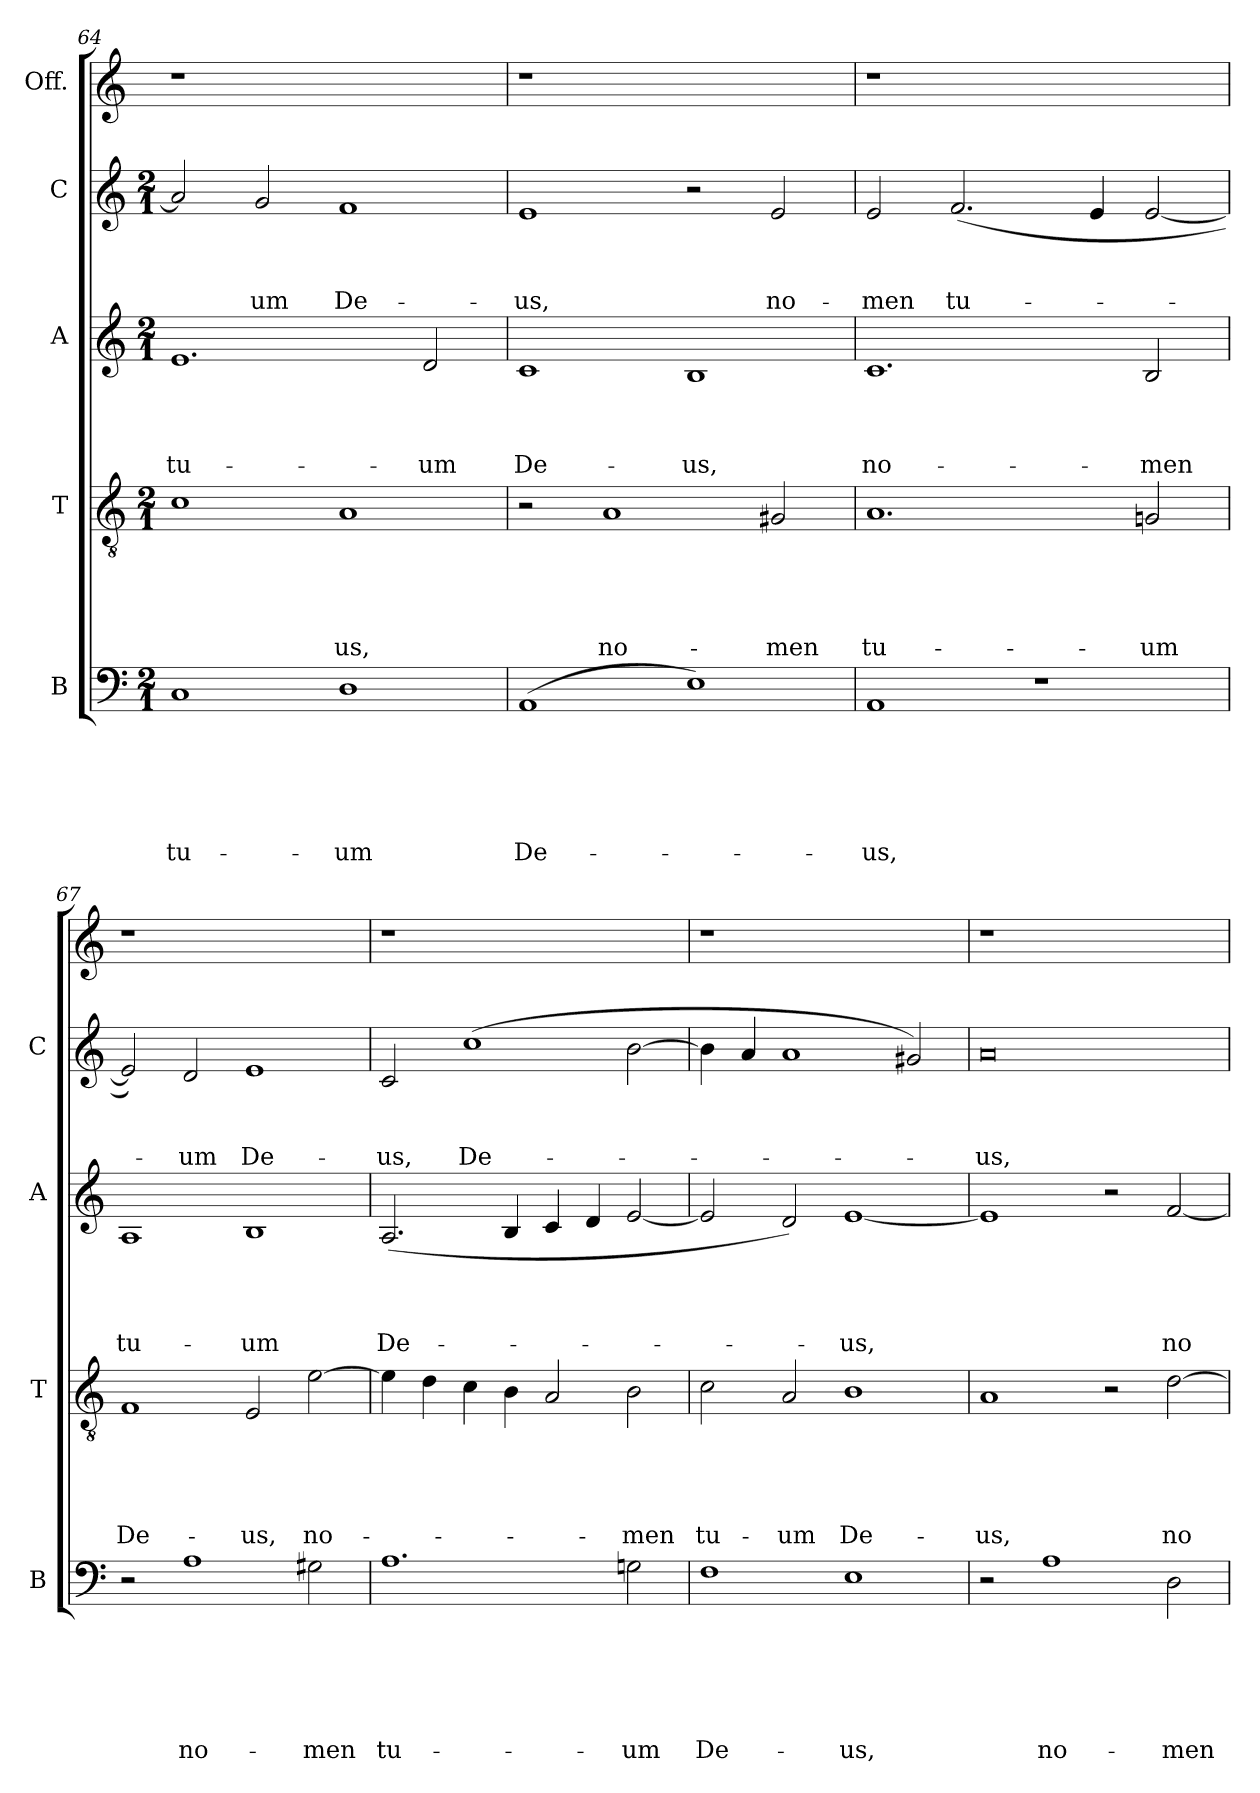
**kern	**text	**text	**text	**text	**text	**text	**kern	**text	**text	**text	**text	**text	**kern	**text	**text	**text	**text	**kern	**text	**text	**text	**kern
*part5	*part5	*part5	*part5	*part5	*part5	*part5	*part4	*part4	*part4	*part4	*part4	*part4	*part3	*part3	*part3	*part3	*part3	*part2	*part2	*part2	*part2	*part1
*staff5	*staff5	*staff5	*staff5	*staff5	*staff5	*staff5	*staff4	*staff4	*staff4	*staff4	*staff4	*staff4	*staff3	*staff3	*staff3	*staff3	*staff3	*staff2	*staff2	*staff2	*staff2	*staff1
*I"B	*	*	*	*	*	*	*I"T	*	*	*	*	*	*I"A	*	*	*	*	*I"C	*	*	*	*I"Off.
*I'B	*	*	*	*	*	*	*I'T	*	*	*	*	*	*I'A	*	*	*	*	*I'C	*	*	*	*
*clefF4	*	*	*	*	*	*	*clefGv2	*	*	*	*	*	*clefG2	*	*	*	*	*clefG2	*	*	*	*clefG2
*k[]	*	*	*	*	*	*	*k[]	*	*	*	*	*	*k[]	*	*	*	*	*k[]	*	*	*	*k[]
*C:	*	*	*	*	*	*	*C:	*	*	*	*	*	*C:	*	*	*	*	*C:	*	*	*	*C:
*M2/1	*	*	*	*	*	*	*M2/1	*	*	*	*	*	*M2/1	*	*	*	*	*M2/1	*	*	*	*
=64	=64	=64	=64	=64	=64	=64	=64	=64	=64	=64	=64	=64	=64	=64	=64	=64	=64	=64	=64	=64	=64	=64
!	!	!	!	!	!	!LO:LY:b	!	!	!	!	!	!	!	!	!	!	!LO:LY:b	!	!	!	!	!
1C	.	.	.	.	.	tu-	1c	.	.	.	.	.	1.e	.	.	.	tu-	2a/]	.	.	.	1r
!	!	!	!	!	!	!	!	!	!	!	!	!	!	!	!	!	!	!	!	!	!LO:LY:b	!
.	.	.	.	.	.	.	.	.	.	.	.	.	.	.	.	.	.	2g/	.	.	-um	.
!	!	!	!	!	!	!LO:LY:b	!	!	!	!	!	!LO:LY:b	!	!	!	!	!	!	!	!	!LO:LY:b	!
1D	.	.	.	.	.	-um	1A	.	.	.	.	-us,	.	.	.	.	.	1f	.	.	De-	1ryy
!	!	!	!	!	!	!	!	!	!	!	!	!	!	!	!	!	!LO:LY:b	!	!	!	!	!
.	.	.	.	.	.	.	.	.	.	.	.	.	2d/	.	.	.	-um	.	.	.	.	.
=65	=65	=65	=65	=65	=65	=65	=65	=65	=65	=65	=65	=65	=65	=65	=65	=65	=65	=65	=65	=65	=65	=65
!	!	!	!	!	!	!LO:LY:b	!	!	!	!	!	!	!	!	!	!	!LO:LY:b	!	!	!	!LO:LY:b	!
(>1AA	.	.	.	.	.	De-	2r	.	.	.	.	.	1c	.	.	.	De-	1e	.	.	-us,	1r
!	!	!	!	!	!	!	!	!	!	!	!	!LO:LY:b	!	!	!	!	!	!	!	!	!	!
.	.	.	.	.	.	.	1A	.	.	.	.	no-	.	.	.	.	.	.	.	.	.	.
!	!	!	!	!	!	!	!	!	!	!	!	!	!	!	!	!	!LO:LY:b	!	!	!	!	!
1E)	.	.	.	.	.	.	.	.	.	.	.	.	1B	.	.	.	-us,	2r	.	.	.	1ryy
!	!	!	!	!	!	!	!	!	!	!	!	!LO:LY:b	!	!	!	!	!	!	!	!	!LO:LY:b	!
.	.	.	.	.	.	.	2G#X/	.	.	.	.	-men	.	.	.	.	.	2e/	.	.	no-	.
=66	=66	=66	=66	=66	=66	=66	=66	=66	=66	=66	=66	=66	=66	=66	=66	=66	=66	=66	=66	=66	=66	=66
!	!	!	!	!	!	!LO:LY:b	!	!	!	!	!	!LO:LY:b	!	!	!	!	!LO:LY:b	!	!	!	!LO:LY:b	!
1AA	.	.	.	.	.	-us,	1.A	.	.	.	.	tu-	1.c	.	.	.	no-	2e/	.	.	-men	1r
!	!	!	!	!	!	!	!	!	!	!	!	!	!	!	!	!	!	!	!	!	!LO:LY:b	!
.	.	.	.	.	.	.	.	.	.	.	.	.	.	.	.	.	.	(2.f/	.	.	tu-	.
1r	.	.	.	.	.	.	.	.	.	.	.	.	.	.	.	.	.	.	.	.	.	1ryy
.	.	.	.	.	.	.	.	.	.	.	.	.	.	.	.	.	.	4e/	.	.	.	.
!	!	!	!	!	!	!	!	!	!	!	!	!LO:LY:b	!	!	!	!	!LO:LY:b	!	!	!	!	!
.	.	.	.	.	.	.	2Gn/	.	.	.	.	-um	2B/	.	.	.	-men	[<2e/	.	.	.	.
=67	=67	=67	=67	=67	=67	=67	=67	=67	=67	=67	=67	=67	=67	=67	=67	=67	=67	=67	=67	=67	=67	=67
!	!	!	!	!	!	!	!	!	!	!	!	!LO:LY:b	!	!	!	!	!LO:LY:b	!	!	!	!	!
2r	.	.	.	.	.	.	1F	.	.	.	.	De-	1A	.	.	.	tu-	2e/])	.	.	.	1r
!	!	!	!	!	!	!LO:LY:b	!	!	!	!	!	!	!	!	!	!	!	!	!	!	!LO:LY:b	!
1A	.	.	.	.	.	no-	.	.	.	.	.	.	.	.	.	.	.	2d/	.	.	-um	.
!	!	!	!	!	!	!	!	!	!	!	!	!LO:LY:b	!	!	!	!	!LO:LY:b	!	!	!	!LO:LY:b	!
.	.	.	.	.	.	.	2E/	.	.	.	.	-us,	1B	.	.	.	-um	1e	.	.	De-	1ryy
!	!	!	!	!	!	!LO:LY:b	!	!	!	!	!	!LO:LY:b	!	!	!	!	!	!	!	!	!	!
2G#X\	.	.	.	.	.	-men	[>2e\	.	.	.	.	no-	.	.	.	.	.	.	.	.	.	.
=68	=68	=68	=68	=68	=68	=68	=68	=68	=68	=68	=68	=68	=68	=68	=68	=68	=68	=68	=68	=68	=68	=68
!	!	!	!	!	!	!LO:LY:b	!	!	!	!	!	!	!	!	!	!	!LO:LY:b	!	!	!	!LO:LY:b	!
1.A	.	.	.	.	.	tu-	4e\]	.	.	.	.	.	(2.A/	.	.	.	De-	2c/	.	.	-us,	1r
.	.	.	.	.	.	.	4d\	.	.	.	.	.	.	.	.	.	.	.	.	.	.	.
!	!	!	!	!	!	!	!	!	!	!	!	!	!	!	!	!	!	!	!	!	!LO:LY:b	!
.	.	.	.	.	.	.	4c\	.	.	.	.	.	.	.	.	.	.	(>1cc	.	.	De-	.
.	.	.	.	.	.	.	4B\	.	.	.	.	.	4B/	.	.	.	.	.	.	.	.	.
.	.	.	.	.	.	.	2A/	.	.	.	.	.	4c/	.	.	.	.	.	.	.	.	1ryy
.	.	.	.	.	.	.	.	.	.	.	.	.	4d/	.	.	.	.	.	.	.	.	.
!	!	!	!	!	!	!LO:LY:b	!	!	!	!	!	!LO:LY:b	!	!	!	!	!	!	!	!	!	!
2Gn\	.	.	.	.	.	-um	2B\	.	.	.	.	-men	[<2e/	.	.	.	.	[<2b\	.	.	.	.
!!LO:LB:g=z
=69	=69	=69	=69	=69	=69	=69	=69	=69	=69	=69	=69	=69	=69	=69	=69	=69	=69	=69	=69	=69	=69	=69
!	!	!	!	!	!	!LO:LY:b	!	!	!	!	!	!LO:LY:b	!	!	!	!	!	!	!	!	!	!
1F	.	.	.	.	.	De-	2c\	.	.	.	.	tu-	2e/]	.	.	.	.	4b\]	.	.	.	1r
.	.	.	.	.	.	.	.	.	.	.	.	.	.	.	.	.	.	4a/	.	.	.	.
!	!	!	!	!	!	!	!	!	!	!	!	!LO:LY:b	!	!	!	!	!	!	!	!	!	!
.	.	.	.	.	.	.	2A/	.	.	.	.	-um	2d/)	.	.	.	.	1a	.	.	.	.
!	!	!	!	!	!	!LO:LY:b	!	!	!	!	!	!LO:LY:b	!	!	!	!	!LO:LY:b	!	!	!	!	!
1E	.	.	.	.	.	-us,	1B	.	.	.	.	De-	[<1e	.	.	.	-us,	.	.	.	.	1ryy
.	.	.	.	.	.	.	.	.	.	.	.	.	.	.	.	.	.	2g#X/)	.	.	.	.
=70	=70	=70	=70	=70	=70	=70	=70	=70	=70	=70	=70	=70	=70	=70	=70	=70	=70	=70	=70	=70	=70	=70
!	!	!	!	!	!	!	!	!	!	!	!	!LO:LY:b	!	!	!	!	!	!	!	!	!LO:LY:b	!
2r	.	.	.	.	.	.	1A	.	.	.	.	-us,	1e]	.	.	.	.	0a	.	.	-us,	1r
!	!	!	!	!	!	!LO:LY:b	!	!	!	!	!	!	!	!	!	!	!	!	!	!	!	!
1A	.	.	.	.	.	no-	.	.	.	.	.	.	.	.	.	.	.	.	.	.	.	.
.	.	.	.	.	.	.	2r	.	.	.	.	.	2r	.	.	.	.	.	.	.	.	1ryy
!	!	!	!	!	!	!LO:LY:b	!	!	!	!	!	!LO:LY:b	!	!	!	!	!LO:LY:b	!	!	!	!	!
2D\	.	.	.	.	.	-men	[>2d\	.	.	.	.	no-	[<2f/	.	.	.	no-	.	.	.	.	.
=	=	=	=	=	=	=	=	=	=	=	=	=	=	=	=	=	=	=	=	=	=	=
*-	*-	*-	*-	*-	*-	*-	*-	*-	*-	*-	*-	*-	*-	*-	*-	*-	*-	*-	*-	*-	*-	*-
